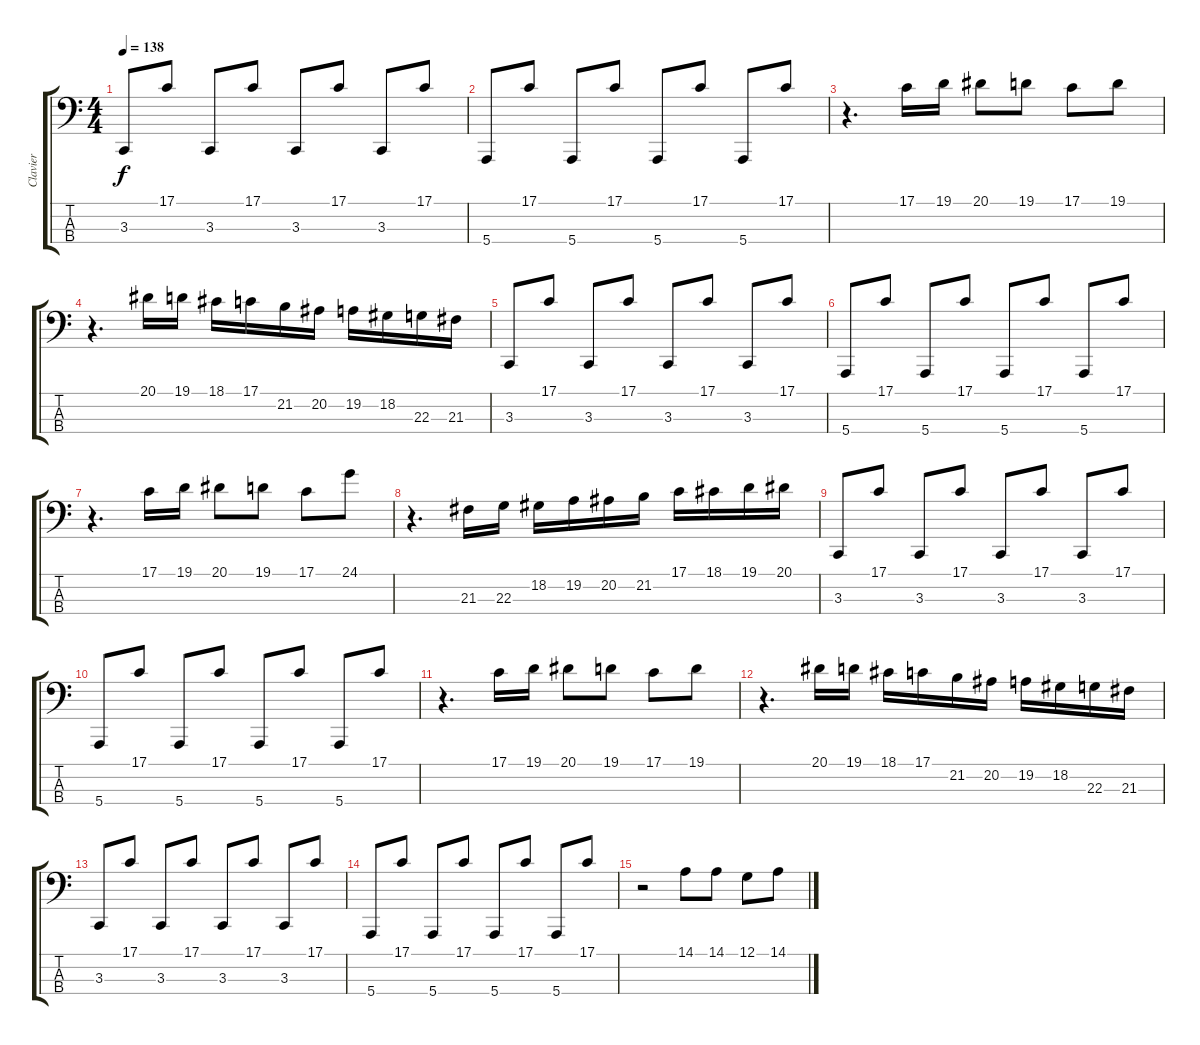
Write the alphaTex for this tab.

\track ("Clavier" "Clavier") {instrument honkytonkpiano}
\staff {score tabs}
\tuning (G2 D2 A1 E1) {hide}
\ts (4 4)
\section ("" "")
\tempo 138
\clef f4
\ks c
3.3.8{dy f} 17.1.8 3.3.8 17.1.8 3.3.8 17.1.8 3.3.8 17.1.8 |
5.4.8 17.1.8 5.4.8 17.1.8 5.4.8 17.1.8 5.4.8 17.1.8 |
r.4{d} 17.1.16 19.1.16 20.1.8 19.1.8 17.1.8 19.1.8 |
r.4{d} 20.1.16 19.1.16 18.1.16 17.1.16 21.2.16 20.2.16 19.2.16 18.2.16 22.3.16 21.3.16 |
3.3.8 17.1.8 3.3.8 17.1.8 3.3.8 17.1.8 3.3.8 17.1.8 |
5.4.8 17.1.8 5.4.8 17.1.8 5.4.8 17.1.8 5.4.8 17.1.8 |
r.4{d} 17.1.16 19.1.16 20.1.8 19.1.8 17.1.8 24.1.8 |
r.4{d} 21.3.16 22.3.16 18.2.16 19.2.16 20.2.16 21.2.16 17.1.16 18.1.16 19.1.16 20.1.16 |
3.3.8 17.1.8 3.3.8 17.1.8 3.3.8 17.1.8 3.3.8 17.1.8 |
5.4.8 17.1.8 5.4.8 17.1.8 5.4.8 17.1.8 5.4.8 17.1.8 |
r.4{d} 17.1.16 19.1.16 20.1.8 19.1.8 17.1.8 19.1.8 |
r.4{d} 20.1.16 19.1.16 18.1.16 17.1.16 21.2.16 20.2.16 19.2.16 18.2.16 22.3.16 21.3.16 |
3.3.8 17.1.8 3.3.8 17.1.8 3.3.8 17.1.8 3.3.8 17.1.8 |
5.4.8 17.1.8 5.4.8 17.1.8 5.4.8 17.1.8 5.4.8 17.1.8 |
r.2 14.1.8 14.1.8 12.1.8 14.1.8
